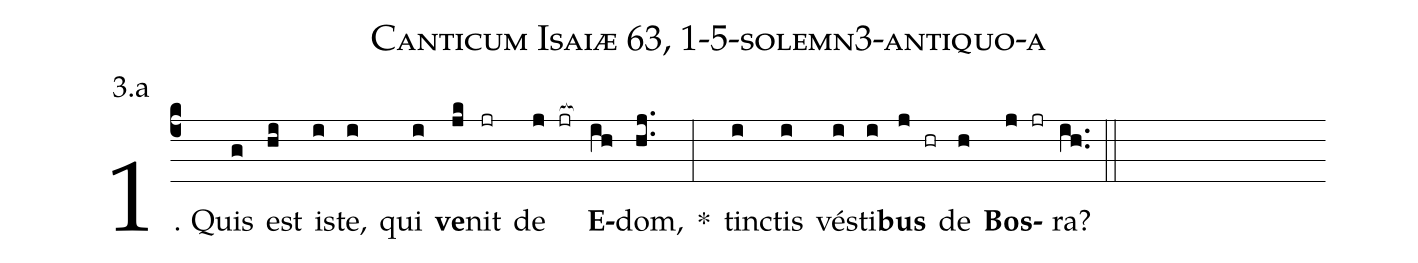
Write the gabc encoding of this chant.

name: Canticum Isaiæ 63, 1-5-solemn3-antiquo-a;
annotation: 3.a;
%%
(c4)1. Quis(g) est(hi) is(i)te,(i) qui(i) <b>ve</b>(jk)nit(jr) de(j jr[ocb:1{]) <b>E</b>(ih[ocb:0}])dom,(hj..) *(:) tinc(i)tis(i) vés(i)ti(i)<b>bus</b>(j hr) de(h) <b>Bos</b>(j jr)ra?(ih..) (::)
